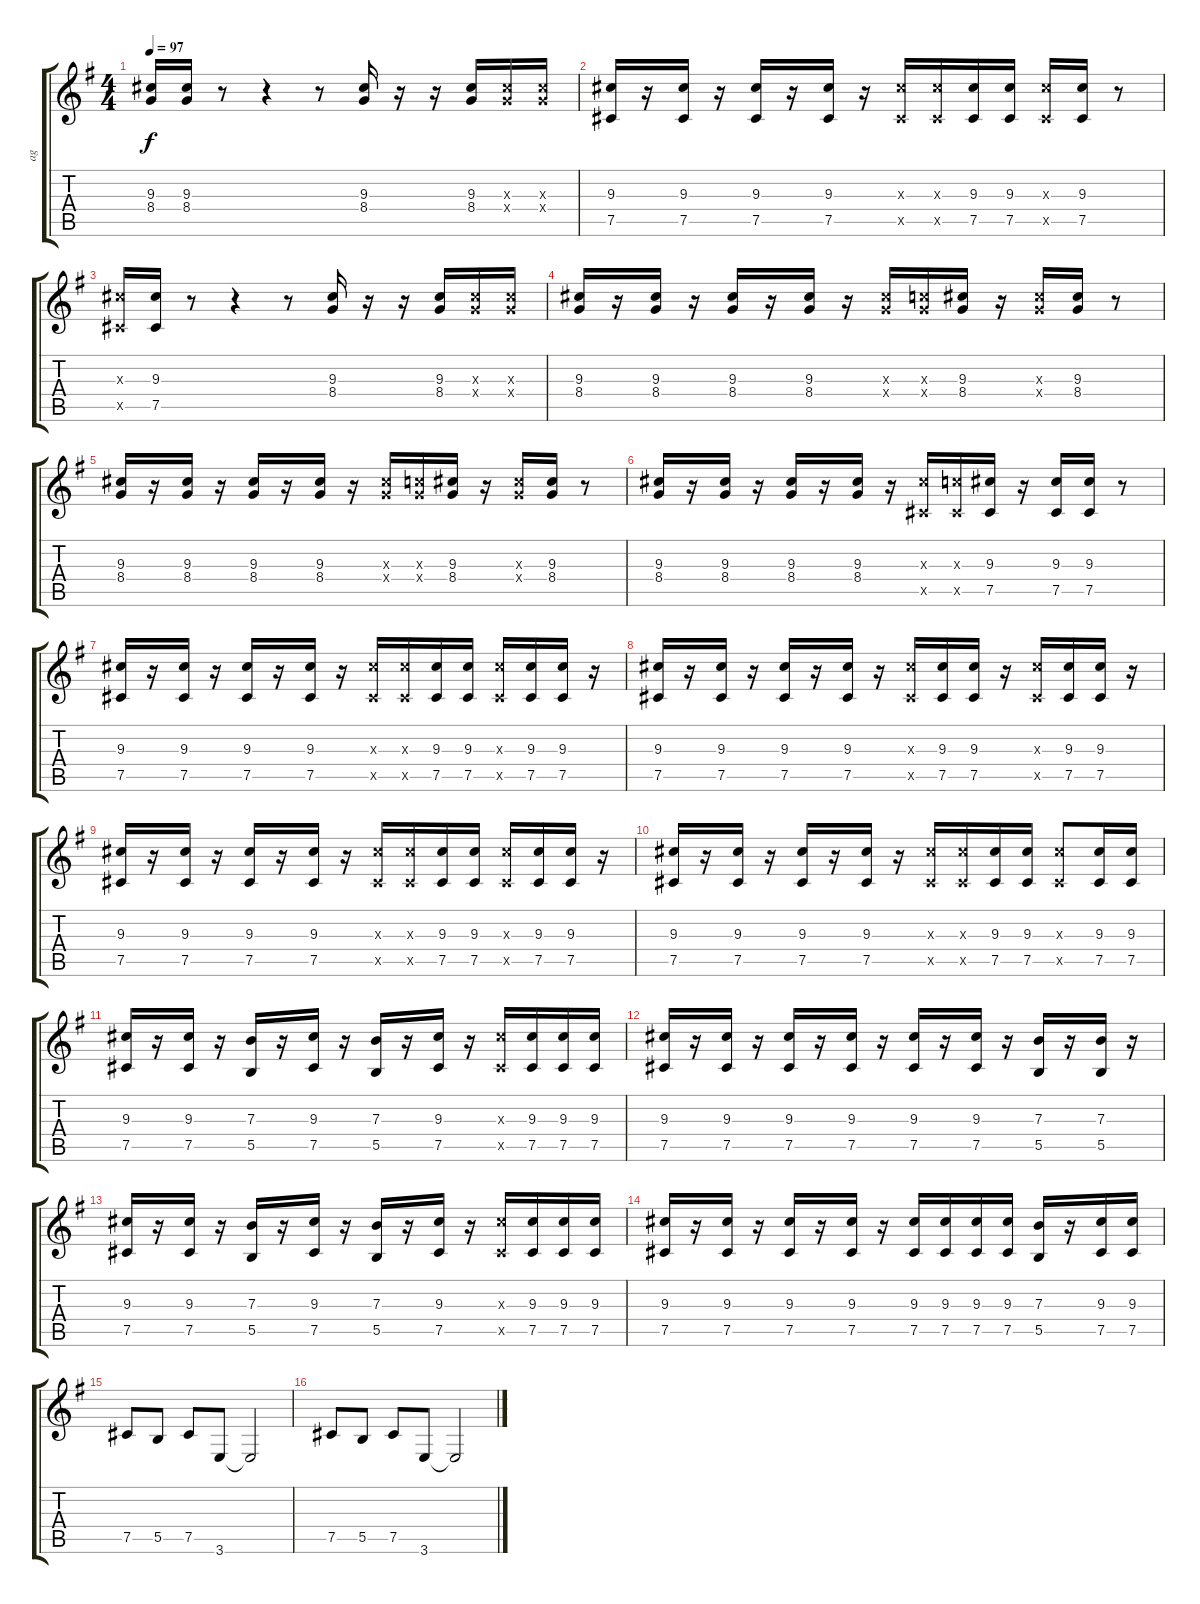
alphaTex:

\track ("ag" "ag") {instrument acousticguitarsteel}
\staff {score tabs}
\tuning (Db4 Ab3 E3 B2 Gb2 Db2) {hide}
\ts (4 4)
\tempo 97
\clef g2
\ks g
(9.3 8.4).16{dy f} (9.3 8.4).16 r.8 r.4 r.8 (9.3 8.4).16 r.16 r.16 (9.3 8.4).16 (9.3{x} 8.4{x}).16 (9.3{x} 8.4{x}).16 |
(9.3 7.5).16 r.16 (9.3 7.5).16 r.16 (9.3 7.5).16 r.16 (9.3 7.5).16 r.16 (9.3{x} 7.5{x}).16 (9.3{x} 7.5{x}).16 (9.3 7.5).16 (9.3 7.5).16 (9.3{x} 7.5{x}).16 (9.3 7.5).16 r.8 |
(9.3{x} 7.5{x}).16 (9.3 7.5).16 r.8 r.4 r.8 (9.3 8.4).16 r.16 r.16 (9.3 8.4).16 (9.3{x} 8.4{x}).16 (9.3{x} 8.4{x}).16 |
(9.3 8.4).16 r.16 (9.3 8.4).16 r.16 (9.3 8.4).16 r.16 (9.3 8.4).16 r.16 (9.3{x} 8.4{x}).16 (8.3{x} 8.4{x}).16 (9.3 8.4).16 r.16 (9.3{x} 8.4{x}).16 (9.3 8.4).16 r.8 |
(9.3 8.4).16 r.16 (9.3 8.4).16 r.16 (9.3 8.4).16 r.16 (9.3 8.4).16 r.16 (9.3{x} 8.4{x}).16 (8.3{x} 8.4{x}).16 (9.3 8.4).16 r.16 (9.3{x} 8.4{x}).16 (9.3 8.4).16 r.8 |
(9.3 8.4).16 r.16 (9.3 8.4).16 r.16 (9.3 8.4).16 r.16 (9.3 8.4).16 r.16 (9.3{x} 7.5{x}).16 (8.3{x} 7.5{x}).16 (9.3 7.5).16 r.16 (9.3 7.5).16 (9.3 7.5).16 r.8 |
(9.3 7.5).16 r.16 (9.3 7.5).16 r.16 (9.3 7.5).16 r.16 (9.3 7.5).16 r.16 (9.3{x} 7.5{x}).16 (9.3{x} 7.5{x}).16 (9.3 7.5).16 (9.3 7.5).16 (9.3{x} 7.5{x}).16 (9.3 7.5).16 (9.3 7.5).16 r.16 |
(9.3 7.5).16 r.16 (9.3 7.5).16 r.16 (9.3 7.5).16 r.16 (9.3 7.5).16 r.16 (9.3{x} 7.5{x}).16 (9.3 7.5).16 (9.3 7.5).16 r.16 (9.3{x} 7.5{x}).16 (9.3 7.5).16 (9.3 7.5).16 r.16 |
(9.3 7.5).16 r.16 (9.3 7.5).16 r.16 (9.3 7.5).16 r.16 (9.3 7.5).16 r.16 (9.3{x} 7.5{x}).16 (9.3{x} 7.5{x}).16 (9.3 7.5).16 (9.3 7.5).16 (9.3{x} 7.5{x}).16 (9.3 7.5).16 (9.3 7.5).16 r.16 |
(9.3 7.5).16 r.16 (9.3 7.5).16 r.16 (9.3 7.5).16 r.16 (9.3 7.5).16 r.16 (9.3{x} 7.5{x}).16 (9.3{x} 7.5{x}).16 (9.3 7.5).16 (9.3 7.5).16 (9.3{x} 7.5{x}).8 (9.3 7.5).16 (9.3 7.5).16 |
(9.3 7.5).16 r.16 (9.3 7.5).16 r.16 (7.3 5.5).16 r.16 (9.3 7.5).16 r.16 (7.3 5.5).16 r.16 (9.3 7.5).16 r.16 (9.3{x} 7.5{x}).16 (9.3 7.5).16 (9.3 7.5).16 (9.3 7.5).16 |
(9.3 7.5).16 r.16 (9.3 7.5).16 r.16 (9.3 7.5).16 r.16 (9.3 7.5).16 r.16 (9.3 7.5).16 r.16 (9.3 7.5).16 r.16 (7.3 5.5).16 r.16 (7.3 5.5).16 r.16 |
(9.3 7.5).16 r.16 (9.3 7.5).16 r.16 (7.3 5.5).16 r.16 (9.3 7.5).16 r.16 (7.3 5.5).16 r.16 (9.3 7.5).16 r.16 (9.3{x} 7.5{x}).16 (9.3 7.5).16 (9.3 7.5).16 (9.3 7.5).16 |
(9.3 7.5).16 r.16 (9.3 7.5).16 r.16 (9.3 7.5).16 r.16 (9.3 7.5).16 r.16 (9.3 7.5).16 (9.3 7.5).16 (9.3 7.5).16 (9.3 7.5).16 (7.3 5.5).16 r.16 (9.3 7.5).16 (9.3 7.5).16 |
7.5.8 5.5.8 7.5.8 3.6.8 3.6{t}.2 |
7.5.8 5.5.8 7.5.8 3.6.8 3.6{t}.2
